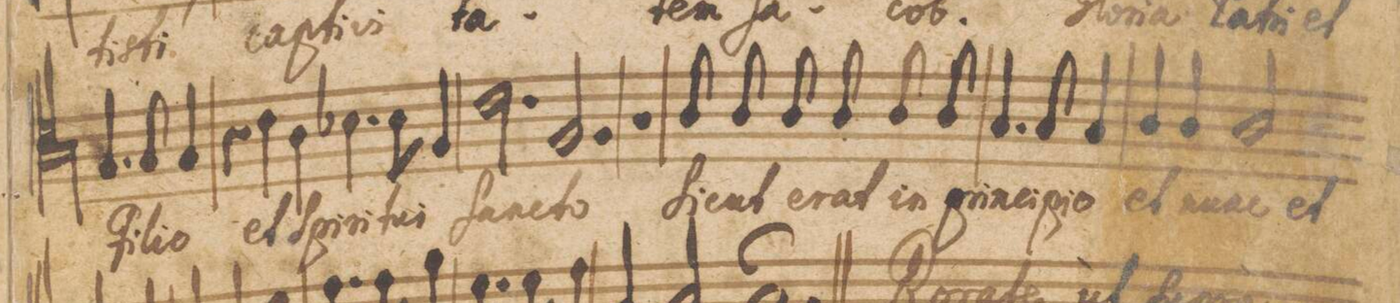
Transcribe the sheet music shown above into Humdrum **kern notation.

**kern	**text	**text
*I"Tenor 2 d(us)	*	*
*clefC4	*	*
*k[]	*	*
*met(C|)	*	*
*M3/4	*	*
4.G/	Fi-	.
8G/	-li-	.
4G/	-o	.
=48	=48	=48
4r	.	.
4c\	et	.
4A\	Spi-	.
=49	=49	=49
4.B-X\	-ri-	.
8B-\	-tu-	.
4F/	-i	.
=50	=50	=50
2.c\	ſan-	.
=51	=51	=51
2.F/	-cto.	.
=52	=52	=52
*custos:ff	*	*
2.r	.	.
=53	=53	=53
8A/	Si-	.
8A/	-cut	.
8A/	e-	.
8A/	-rat	.
8A/	in	.
8A/	prin-	.
=54	=54	=54
4.G/	-ci-	.
8G/	-pi-	.
4G/	-o	.
=55	=55	=55
4A/	et	.
4A/	nunc	.
2A/	et	.
=56-	=56	=56
*-	*-	*-
